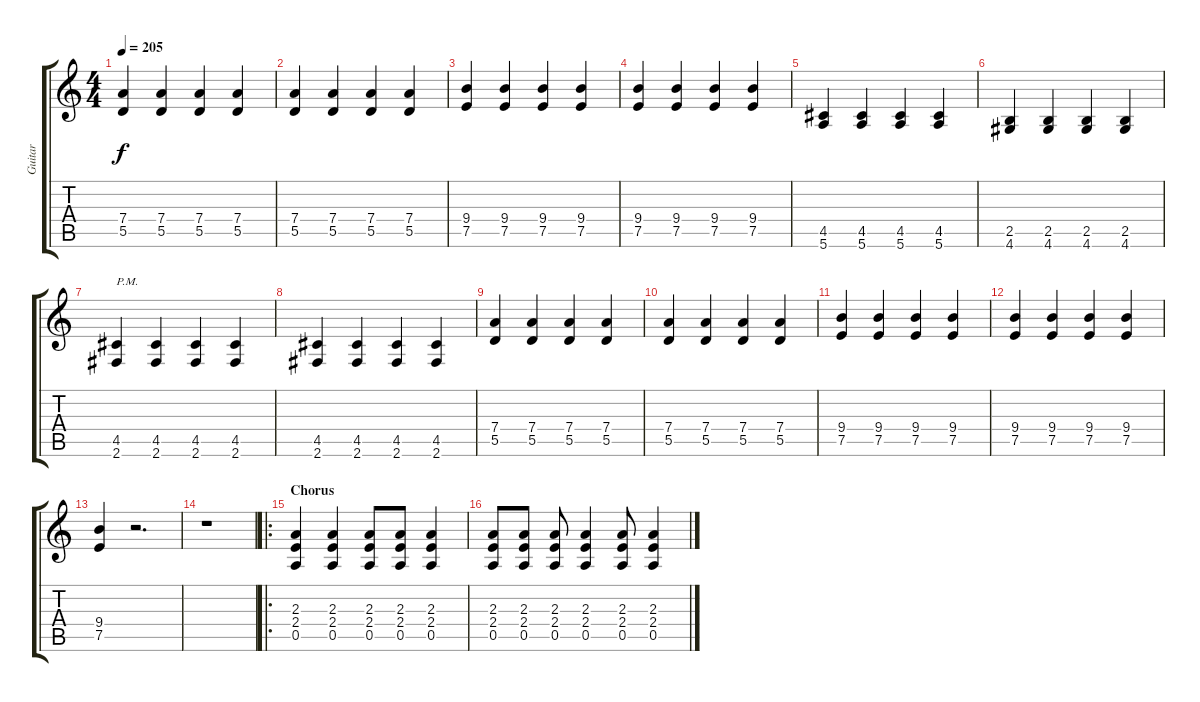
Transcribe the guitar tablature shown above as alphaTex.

\track ("Guitar" "Guitar") {instrument distortionguitar}
\staff {score tabs}
\tuning (E4 B3 G3 D3 A2 E2) {hide}
\ts (4 4)
\tempo 205
\clef g2
\ks c
(7.4 5.5).4{dy f} (7.4 5.5).4 (7.4 5.5).4 (7.4 5.5).4 |
(7.4 5.5).4 (7.4 5.5).4 (7.4 5.5).4 (7.4 5.5).4 |
(9.4 7.5).4 (9.4 7.5).4 (9.4 7.5).4 (9.4 7.5).4 |
(9.4 7.5).4 (9.4 7.5).4 (9.4 7.5).4 (9.4 7.5).4 |
(4.5 5.6).4 (4.5 5.6).4 (4.5 5.6).4 (4.5 5.6).4 |
(2.5 4.6).4 (2.5 4.6).4 (2.5 4.6).4 (2.5 4.6).4 |
(4.5 2.6).4{txt "P.M."} (4.5 2.6).4 (4.5 2.6).4 (4.5 2.6).4 |
(4.5 2.6).4 (4.5 2.6).4 (4.5 2.6).4 (4.5 2.6).4 |
(7.4 5.5).4 (7.4 5.5).4 (7.4 5.5).4 (7.4 5.5).4 |
(7.4 5.5).4 (7.4 5.5).4 (7.4 5.5).4 (7.4 5.5).4 |
(9.4 7.5).4 (9.4 7.5).4 (9.4 7.5).4 (9.4 7.5).4 |
(9.4 7.5).4 (9.4 7.5).4 (9.4 7.5).4 (9.4 7.5).4 |
(9.4 7.5).4 r.2{d} |
r.1 |
\ro
\section ("" "Chorus")
(2.3 2.4 0.5).4 (2.3 2.4 0.5).4 (2.3 2.4 0.5).8 (2.3 2.4 0.5).8 (2.3 2.4 0.5).4 |
(2.3 2.4 0.5).8 (2.3 2.4 0.5).8 (2.3 2.4 0.5).8 (2.3 2.4 0.5).4 (2.3 2.4 0.5).8 (2.3 2.4 0.5).4
